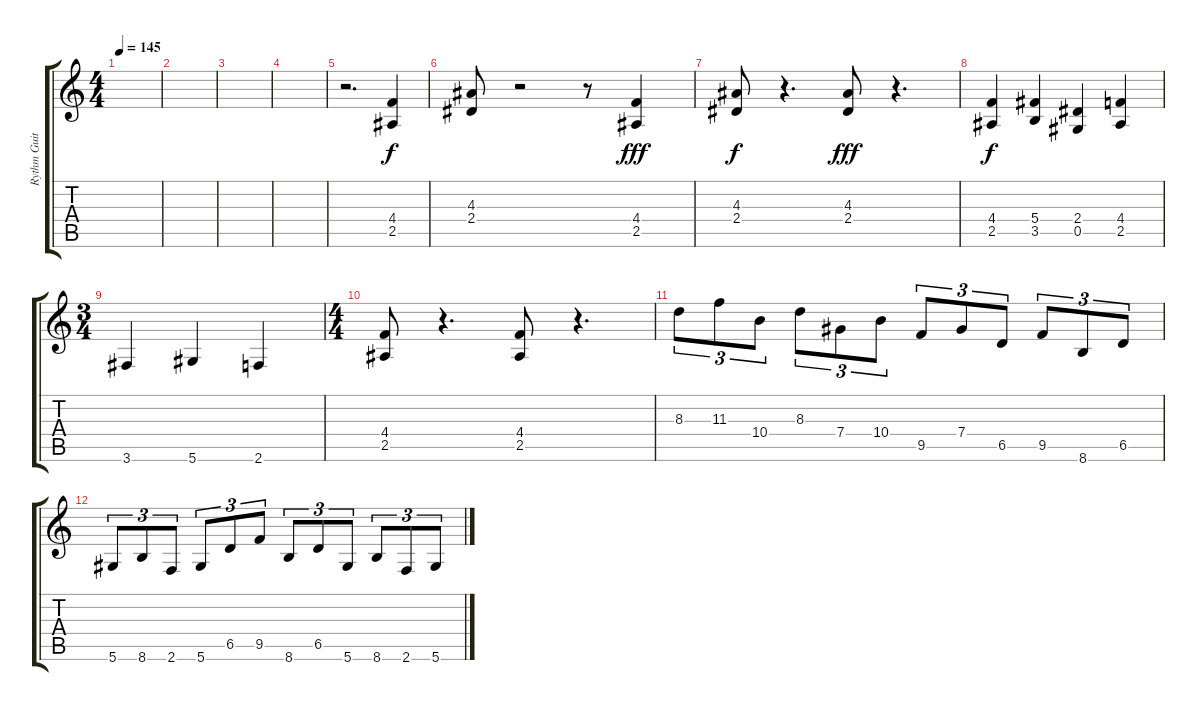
\track ("Rythm Guitar" "Rythm Guit") {instrument distortionguitar}
\staff {score tabs}
\tuning (Eb4 Bb3 Gb3 Db3 Ab2 Eb2) {hide}
\ts (4 4)
\tempo 145
\clef g2
\ks c
|
|
|
|
r.2{d} (4.4 2.5).4 |
(4.3 2.4).8 r.2 r.8 (4.4 2.5).4{dy fff} |
(4.3 2.4).8{dy f} r.4{d} (4.3 2.4).8{dy fff} r.4{d} |
(4.4 2.5).4{dy f} (5.4 3.5).4 (2.4 0.5).4 (4.4 2.5).4 |
\ts (3 4)
3.6.4 5.6.4 2.6.4 |
\ts (4 4)
(4.4 2.5).8 r.4{d} (4.4 2.5).8 r.4{d} |
8.3.8{tu (3 2)} 11.3.8{tu (3 2)} 10.4.8{tu (3 2)} 8.3.8{tu (3 2)} 7.4.8{tu (3 2)} 10.4.8{tu (3 2)} 9.5.8{tu (3 2)} 7.4.8{tu (3 2)} 6.5.8{tu (3 2)} 9.5.8{tu (3 2)} 8.6.8{tu (3 2)} 6.5.8{tu (3 2)} |
5.6.8{tu (3 2)} 8.6.8{tu (3 2)} 2.6.8{tu (3 2)} 5.6.8{tu (3 2)} 6.5.8{tu (3 2)} 9.5.8{tu (3 2)} 8.6.8{tu (3 2)} 6.5.8{tu (3 2)} 5.6.8{tu (3 2)} 8.6.8{tu (3 2)} 2.6.8{tu (3 2)} 5.6.8{tu (3 2)}
